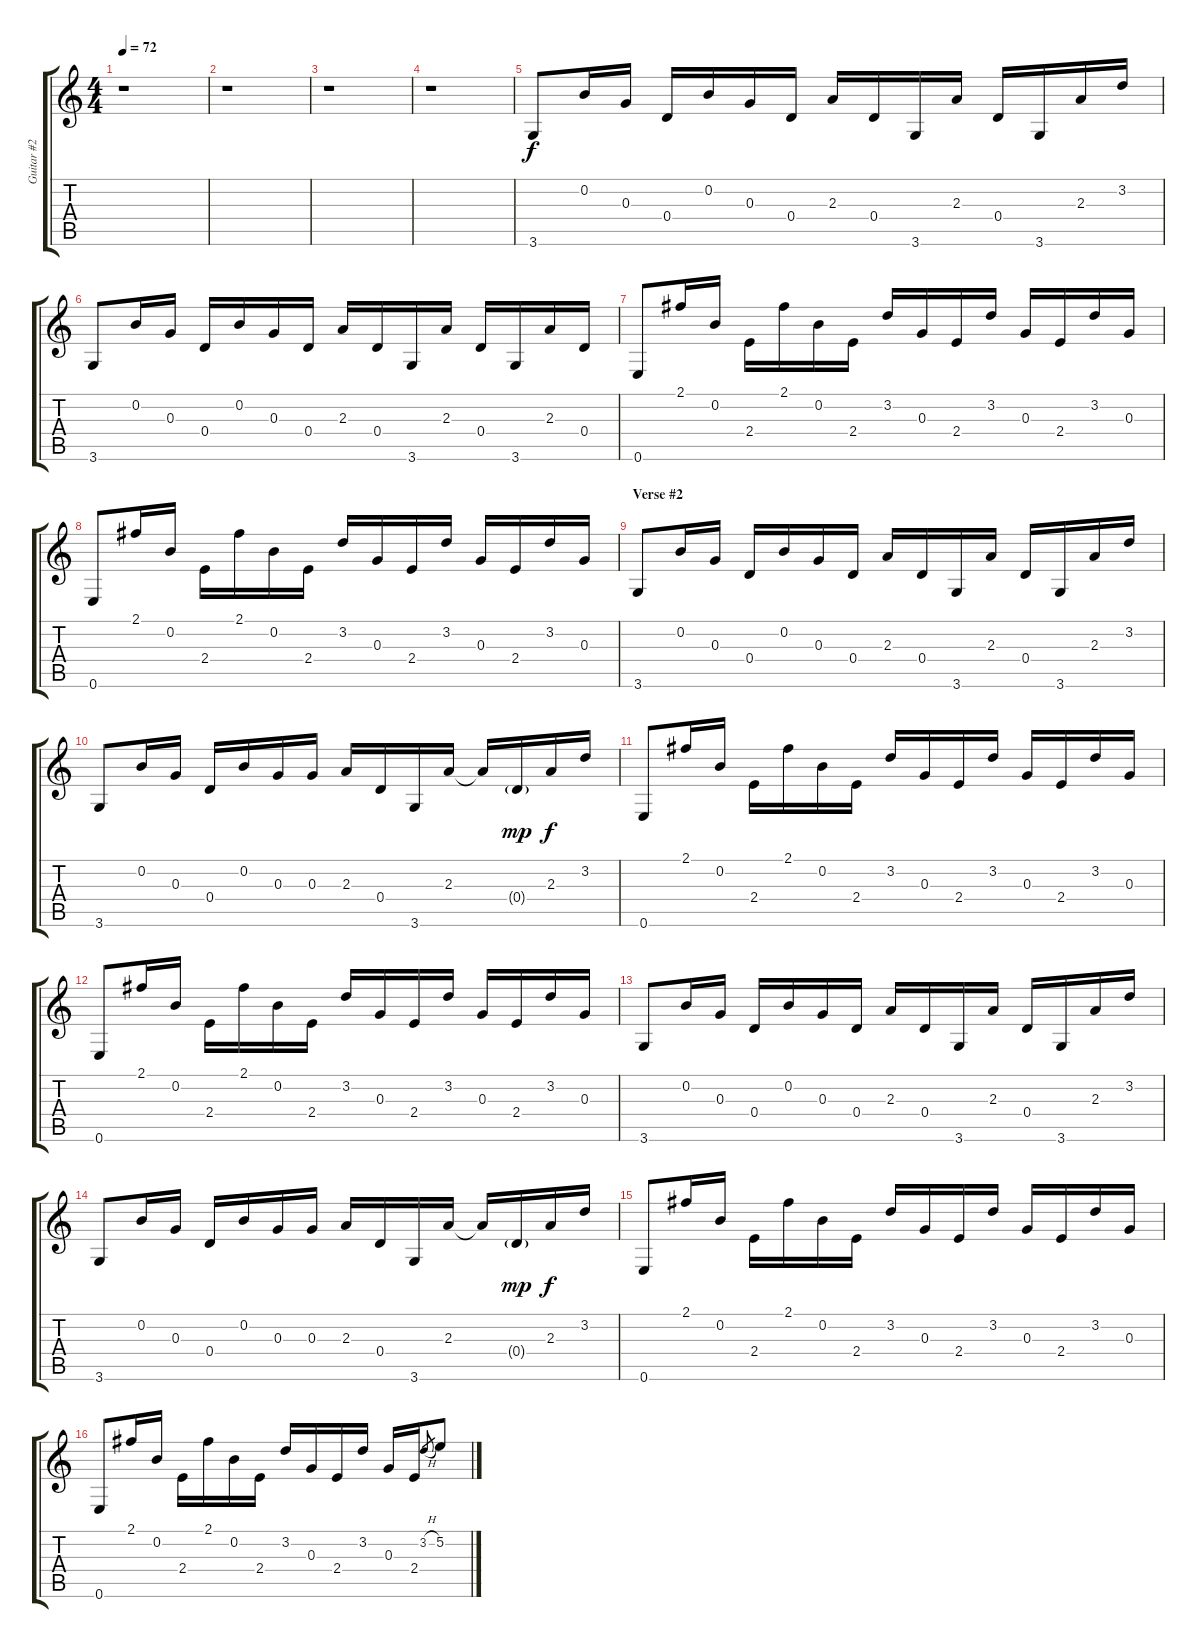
\track ("Guitar #2" "Guitar #2") {instrument acousticguitarsteel}
\staff {score tabs}
\tuning (E4 B3 G3 D3 A2 E2) {hide}
\ts (4 4)
\tempo 72
\clef g2
\ks c
r.1{dy f} |
r.1 |
r.1 |
r.1 |
3.6.8 0.2.16 0.3.16 0.4.16 0.2.16 0.3.16 0.4.16 2.3.16 0.4.16 3.6.16 2.3.16 0.4.16 3.6.16 2.3.16 3.2.16 |
3.6.8 0.2.16 0.3.16 0.4.16 0.2.16 0.3.16 0.4.16 2.3.16 0.4.16 3.6.16 2.3.16 0.4.16 3.6.16 2.3.16 0.4.16 |
0.6.8 2.1.16 0.2.16 2.4.16 2.1.16 0.2.16 2.4.16 3.2.16 0.3.16 2.4.16 3.2.16 0.3.16 2.4.16 3.2.16 0.3.16 |
0.6.8 2.1.16 0.2.16 2.4.16 2.1.16 0.2.16 2.4.16 3.2.16 0.3.16 2.4.16 3.2.16 0.3.16 2.4.16 3.2.16 0.3.16 |
\section ("" "Verse #2")
3.6.8 0.2.16 0.3.16 0.4.16 0.2.16 0.3.16 0.4.16 2.3.16 0.4.16 3.6.16 2.3.16 0.4.16 3.6.16 2.3.16 3.2.16 |
3.6.8 0.2.16 0.3.16 0.4.16 0.2.16 0.3.16 0.3.16 2.3.16 0.4.16 3.6.16 2.3.16 2.3{t}.16 0.4{g}.16{dy mp} 2.3.16{dy f} 3.2.16 |
0.6.8 2.1.16 0.2.16 2.4.16 2.1.16 0.2.16 2.4.16 3.2.16 0.3.16 2.4.16 3.2.16 0.3.16 2.4.16 3.2.16 0.3.16 |
0.6.8 2.1.16 0.2.16 2.4.16 2.1.16 0.2.16 2.4.16 3.2.16 0.3.16 2.4.16 3.2.16 0.3.16 2.4.16 3.2.16 0.3.16 |
3.6.8 0.2.16 0.3.16 0.4.16 0.2.16 0.3.16 0.4.16 2.3.16 0.4.16 3.6.16 2.3.16 0.4.16 3.6.16 2.3.16 3.2.16 |
3.6.8 0.2.16 0.3.16 0.4.16 0.2.16 0.3.16 0.3.16 2.3.16 0.4.16 3.6.16 2.3.16 2.3{t}.16 0.4{g}.16{dy mp} 2.3.16{dy f} 3.2.16 |
0.6.8 2.1.16 0.2.16 2.4.16 2.1.16 0.2.16 2.4.16 3.2.16 0.3.16 2.4.16 3.2.16 0.3.16 2.4.16 3.2.16 0.3.16 |
0.6.8 2.1.16 0.2.16 2.4.16 2.1.16 0.2.16 2.4.16 3.2.16 0.3.16 2.4.16 3.2.16 0.3.16 2.4.16 3.2{h}.8{gr} 5.2.8
